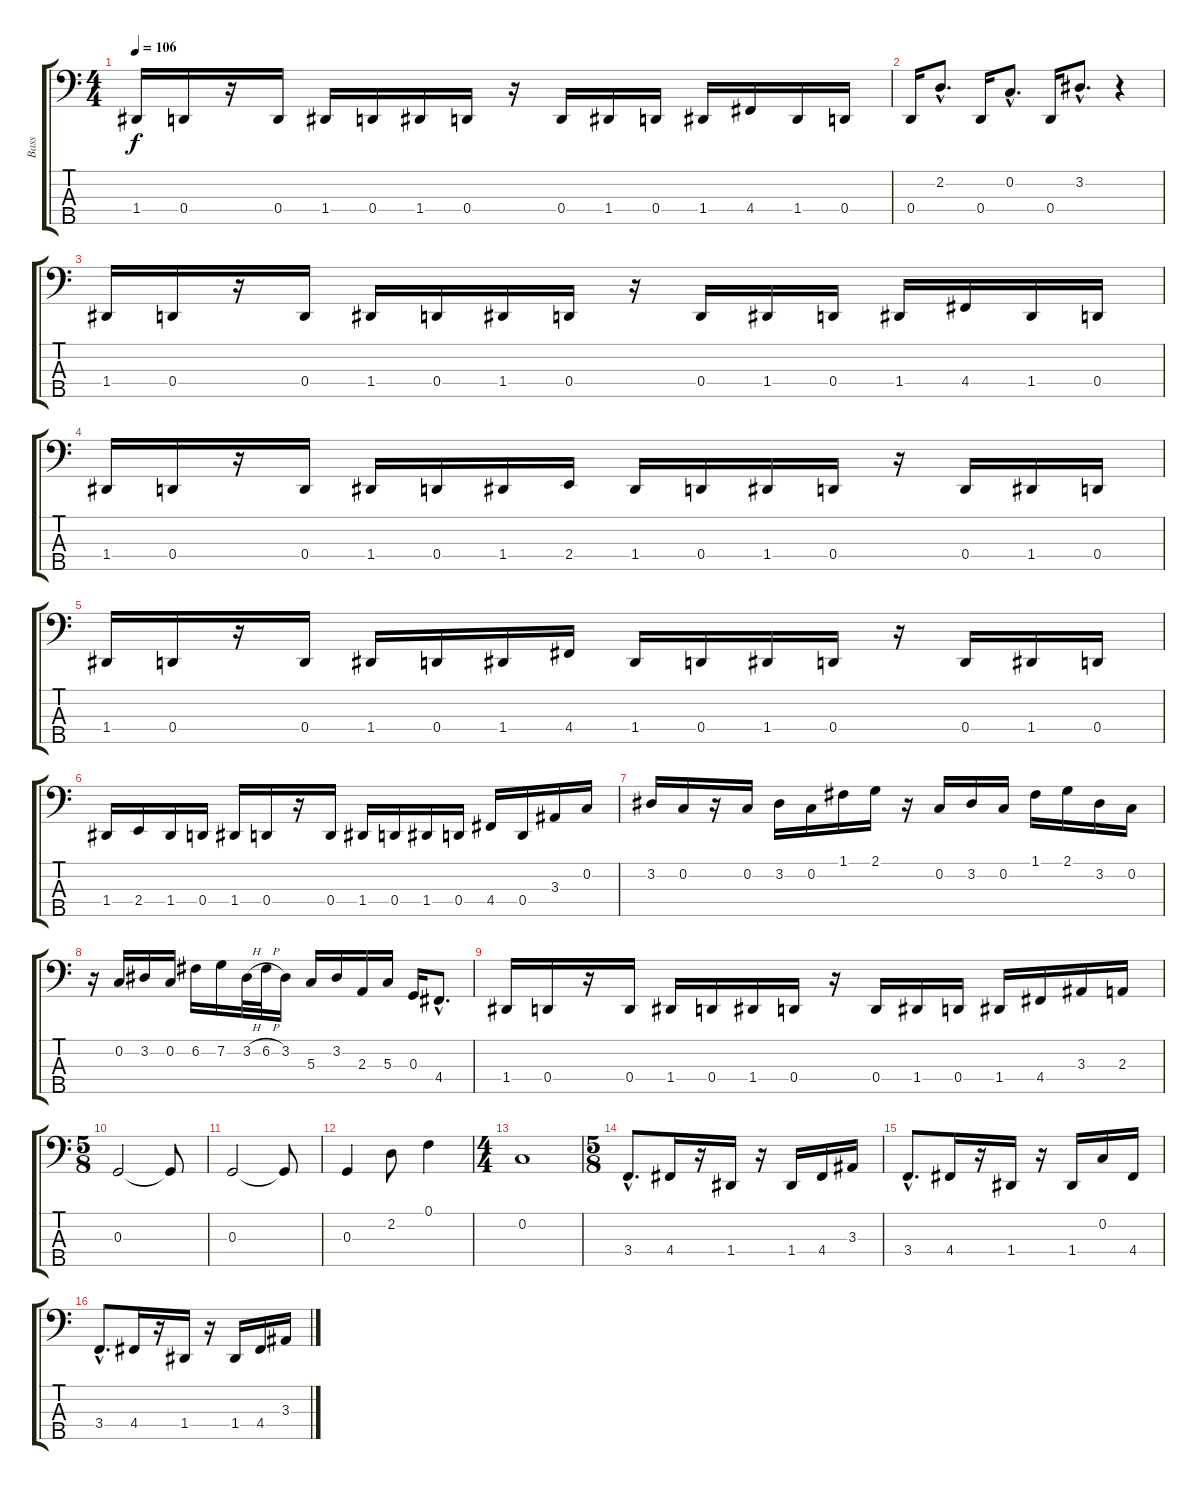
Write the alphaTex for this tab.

\track ("Bass" "Bass") {instrument electricbasspick}
\staff {score tabs}
\tuning (F2 C2 G1 D1 A0) {hide}
\ts (4 4)
\tempo 106
\clef f4
\ks c
1.4.16{dy f} 0.4.16 r.16 0.4.16 1.4.16 0.4.16 1.4.16 0.4.16 r.16 0.4.16 1.4.16 0.4.16 1.4.16 4.4.16 1.4.16 0.4.16 |
0.4.16 2.2{hac}.8{d} 0.4.16 0.2{hac}.8{d} 0.4.16 3.2{hac}.8{d} r.4 |
1.4.16 0.4.16 r.16 0.4.16 1.4.16 0.4.16 1.4.16 0.4.16 r.16 0.4.16 1.4.16 0.4.16 1.4.16 4.4.16 1.4.16 0.4.16 |
1.4.16 0.4.16 r.16 0.4.16 1.4.16 0.4.16 1.4.16 2.4.16 1.4.16 0.4.16 1.4.16 0.4.16 r.16 0.4.16 1.4.16 0.4.16 |
1.4.16 0.4.16 r.16 0.4.16 1.4.16 0.4.16 1.4.16 4.4.16 1.4.16 0.4.16 1.4.16 0.4.16 r.16 0.4.16 1.4.16 0.4.16 |
1.4.16 2.4.16 1.4.16 0.4.16 1.4.16 0.4.16 r.16 0.4.16 1.4.16 0.4.16 1.4.16 0.4.16 4.4.16 0.4.16 3.3.16 0.2.16 |
3.2.16 0.2.16 r.16 0.2.16 3.2.16 0.2.16 1.1.16 2.1.16 r.16 0.2.16 3.2.16 0.2.16 1.1.16 2.1.16 3.2.16 0.2.16 |
r.16 0.2.16 3.2.16 0.2.16 6.2.16 7.2.16 3.2{h}.32 6.2{h}.32 3.2.16 5.3.16 3.2.16 2.3.16 5.3.16 0.3.16 4.4{hac}.8{d} |
1.4.16 0.4.16 r.16 0.4.16 1.4.16 0.4.16 1.4.16 0.4.16 r.16 0.4.16 1.4.16 0.4.16 1.4.16 4.4.16 3.3.16 2.3.16 |
\ts (5 8)
0.3.2 0.3{t}.8 |
0.3.2 0.3{t}.8 |
0.3.4 2.2.8 0.1.4 |
\ts (4 4)
0.2.1 |
\ts (5 8)
3.4{hac}.8{d} 4.4.16 r.16 1.4.16 r.16 1.4.16 4.4.16 3.3.16 |
3.4{hac}.8{d} 4.4.16 r.16 1.4.16 r.16 1.4.16 0.2.16 4.4.16 |
3.4{hac}.8{d} 4.4.16 r.16 1.4.16 r.16 1.4.16 4.4.16 3.3.16
